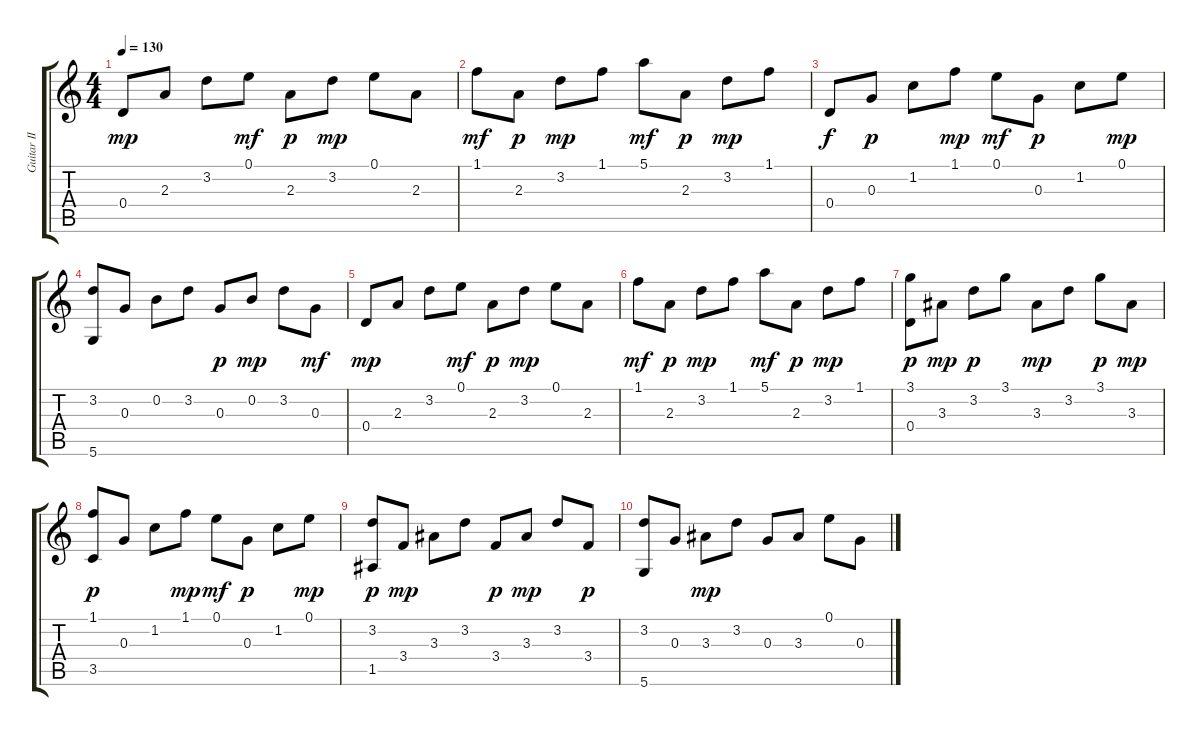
\track ("Guitar II" "Guitar II") {instrument acousticguitarsteel}
\staff {score tabs}
\tuning (E4 B3 G3 D3 A2 D2) {hide}
\ts (4 4)
\tempo 130
\clef g2
\ks c
0.4.8{dy mp} 2.3.8 3.2.8 0.1.8{dy mf} 2.3.8{dy p} 3.2.8{dy mp} 0.1.8 2.3.8 |
1.1.8{dy mf} 2.3.8{dy p} 3.2.8{dy mp} 1.1.8 5.1.8{dy mf} 2.3.8{dy p} 3.2.8{dy mp} 1.1.8 |
0.4.8{dy f} 0.3.8{dy p} 1.2.8 1.1.8{dy mp} 0.1.8{dy mf} 0.3.8{dy p} 1.2.8 0.1.8{dy mp} |
(3.2 5.6).8 0.3.8 0.2.8 3.2.8 0.3.8{dy p} 0.2.8{dy mp} 3.2.8 0.3.8{dy mf} |
0.4.8{dy mp} 2.3.8 3.2.8 0.1.8{dy mf} 2.3.8{dy p} 3.2.8{dy mp} 0.1.8 2.3.8 |
1.1.8{dy mf} 2.3.8{dy p} 3.2.8{dy mp} 1.1.8 5.1.8{dy mf} 2.3.8{dy p} 3.2.8{dy mp} 1.1.8 |
(3.1 0.4).8{dy p} 3.3.8{dy mp} 3.2.8{dy p} 3.1.8 3.3.8{dy mp} 3.2.8 3.1.8{dy p} 3.3.8{dy mp} |
(1.1 3.5).8{dy p} 0.3.8 1.2.8 1.1.8{dy mp} 0.1.8{dy mf} 0.3.8{dy p} 1.2.8 0.1.8{dy mp} |
(3.2 1.5).8{dy p} 3.4.8{dy mp} 3.3.8 3.2.8 3.4.8{dy p} 3.3.8{dy mp} 3.2.8 3.4.8{dy p} |
(3.2 5.6).8 0.3.8 3.3.8{dy mp} 3.2.8 0.3.8 3.3.8 0.1.8 0.3.8
